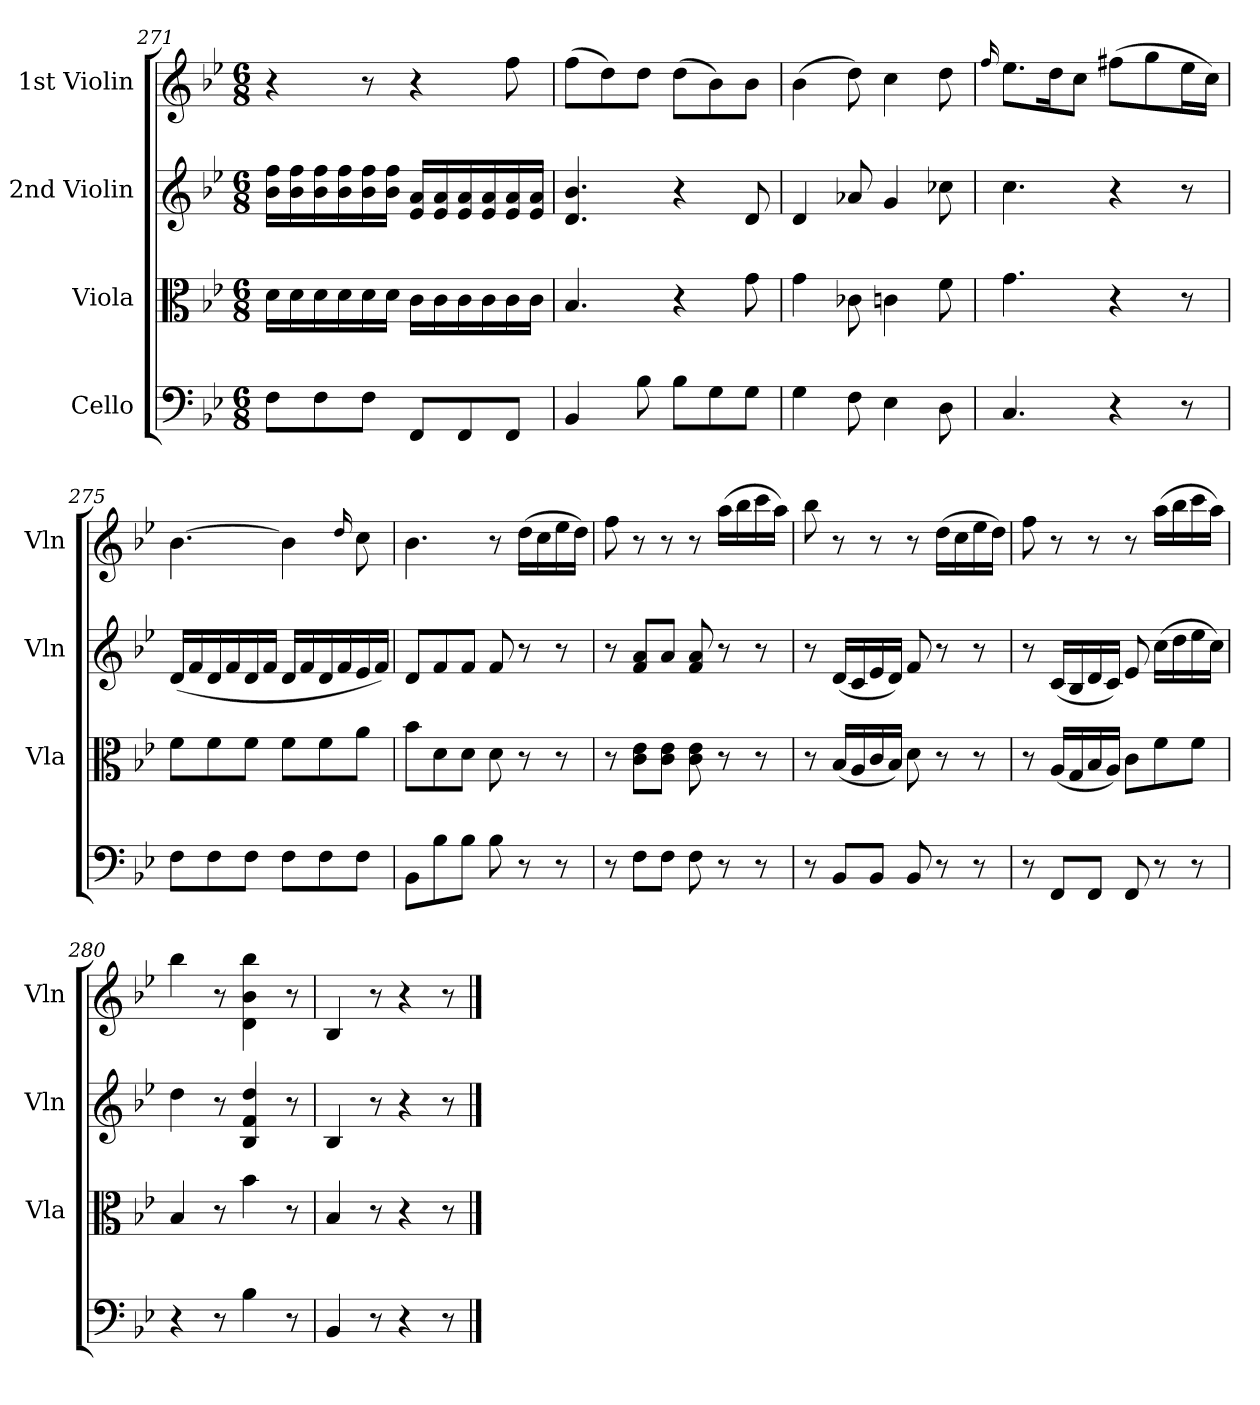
**kern	**kern	**kern	**kern
*part4	*part3	*part2	*part1
*staff4	*staff3	*staff2	*staff1
*I"Cello	*I"Viola	*I"2nd Violin	*I"1st Violin
*	*I'Vla	*I'Vln	*I'Vln
*clefF4	*clefC3	*clefG2	*clefG2
*k[b-e-]	*k[b-e-]	*k[b-e-]	*k[b-e-]
*B-:	*B-:	*B-:	*B-:
*M6/8	*M6/8	*M6/8	*M6/8
=271	=271	=271	=271
8FL	16dLL	16b- 16ffLL	4r
.	16d	16b- 16ff	.
8F	16d	16b- 16ff	.
.	16d	16b- 16ff	.
8FJ	16d	16b- 16ff	8r
.	16dJJ	16b- 16ffJJ	.
8FFL	16cLL	16e- 16aLL	4r
.	16c	16e- 16a	.
8FF	16c	16e- 16a	.
.	16c	16e- 16a	.
8FFJ	16c	16e- 16a	8ff
.	16cJJ	16e- 16aJJ	.
=272	=272	=272	=272
4BB-	4.B-	4.d 4.b-	(8ffL
.	.	.	8dd)
8B-	.	.	8ddJ
8B-L	4r	4r	(8ddL
8G	.	.	8b-)
8GJ	8g	8d	8b-J
=273	=273	=273	=273
4G	4g	4d	(4b-
8F	8c-X	8a-X	8dd)
4E-	4cn	4g	4cc
8D	8f	8cc-X	8dd
=274	=274	=274	=274
.	.	.	16qqff/
4.C	4.g	4.cc	8.ee-L
.	.	.	16ddK
.	.	.	8ccJ
4r	4r	4r	(8ff#XL
.	.	.	8gg
8r	8r	8r	16ee-L
.	.	.	16ccJJ)
=275	=275	=275	=275
8FL	8fL	(16dLL	[4.b-
.	.	16f	.
8F	8f	16d	.
.	.	16f	.
8FJ	8fJ	16d	.
.	.	16fJJ	.
8FL	8fL	16dLL	4b-]
.	.	16f	.
8F	8f	16d	.
.	.	16f	.
.	.	.	16qqdd/
8FJ	8aJ	16e-	8cc
.	.	16fJJ)	.
=276	=276	=276	=276
8BB-L	8b-L	8dL	4.b-
8B-	8d	8f	.
8B-J	8dJ	8fJ	.
8B-	8d	8f	8r
8r	8r	8r	(16ddLL
.	.	.	16cc
8r	8r	8r	16ee-
.	.	.	16ddJJ)
=277	=277	=277	=277
8r	8r	8r	8ff
8FL	8c 8e-L	8f 8aL	8r
8FJ	8c 8e-J	8aJ	8r
8F	8c 8e-	8f 8a	8r
8r	8r	8r	(16aaLL
.	.	.	16bb-
8r	8r	8r	16ccc
.	.	.	16aaJJ)
=278	=278	=278	=278
8r	8r	8r	8bb-
8BB-L	(16B-LL	(16dLL	8r
.	16A	16c	.
8BB-J	16c	16e-	8r
.	16B-JJ)	16dJJ)	.
8BB-	8d	8f	8r
8r	8r	8r	(16ddLL
.	.	.	16cc
8r	8r	8r	16ee-
.	.	.	16ddJJ)
=279	=279	=279	=279
8r	8r	8r	8ff
8FFL	(16ALL	(16cLL	8r
.	16G	16B-	.
8FFJ	16B-	16d	8r
.	16AJJ)	16cJJ)	.
8FF	8cL	8e-	8r
8r	8f	(16ccLL	(16aaLL
.	.	16dd	16bb-
8r	8fJ	16ee-	16ccc
.	.	16ccJJ)	16aaJJ)
=280	=280	=280	=280
4r	4B-	4dd	4bb-
8r	8r	8r	8r
4B-	4b-	4B- 4f 4dd	4d 4b- 4bb-
8r	8r	8r	8r
=281	=281	=281	=281
4BB-	4B-	4B-	4B-
8r	8r	8r	8r
4r	4r	4r	4r
8r	8r	8r	8r
==	==	==	==
*-	*-	*-	*-
